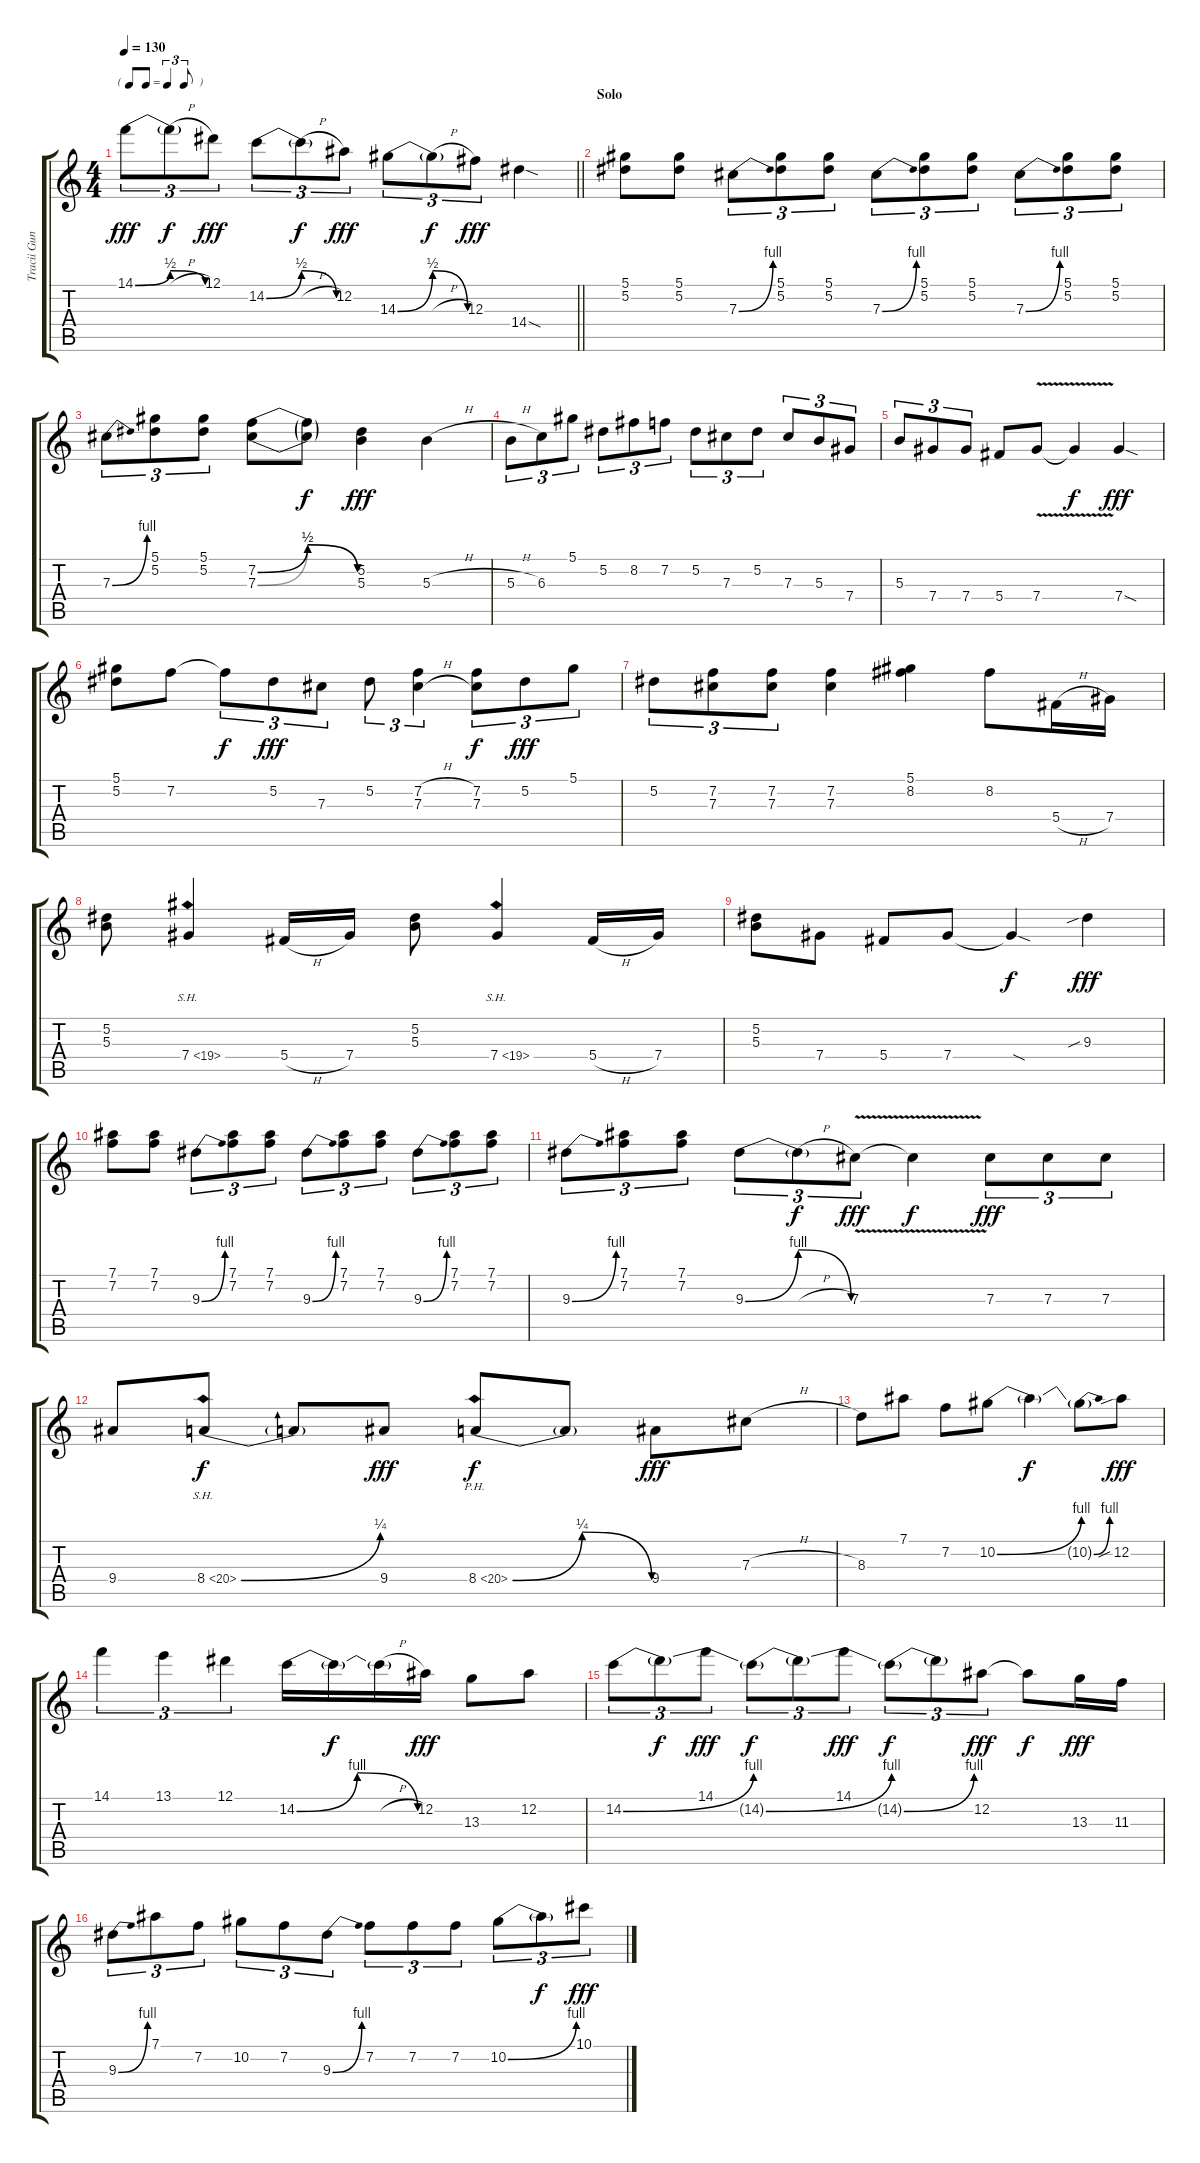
\track ("Tracii Guns - Lead Guitar" "Tracii Gun") {instrument distortionguitar}
\staff {score tabs}
\tuning (Eb4 Bb3 Gb3 Db3 Ab2 Eb2) {hide}
\ts (4 4)
\tf triplet8th
\tempo 130
\clef g2
\barLineRight lightlight
\ks c
14.1{be (bendrelease 0 0 31 2 31 2 60 0)}.8{tu (3 2) dy fff instrument distortionguitar} 14.1{h t}.8{tu (3 2) dy f} 12.1.8{tu (3 2) dy fff} 14.2{be (bendrelease 0 0 30 2 30 2 60 0)}.8{tu (3 2)} 14.2{h t}.8{tu (3 2) dy f} 12.2.8{tu (3 2) dy fff} 14.3{be (bendrelease 0 0 30 2 30 2 60 0)}.8{tu (3 2)} 14.3{h t}.8{tu (3 2) dy f} 12.3.8{tu (3 2) dy fff} 14.4{sod}.4 |
\section ("" "Solo")
(5.1 5.2).8 (5.1 5.2).8 7.3{be (bend 0 0 60 4)}.8{tu (3 2)} (5.1 5.2).8{tu (3 2)} (5.1 5.2).8{tu (3 2)} 7.3{be (bend 0 0 60 4)}.8{tu (3 2)} (5.1 5.2).8{tu (3 2)} (5.1 5.2).8{tu (3 2)} 7.3{be (bend 0 0 60 4)}.8{tu (3 2)} (5.1 5.2).8{tu (3 2)} (5.1 5.2).8{tu (3 2)} |
7.3{be (bend 0 0 60 4)}.8{tu (3 2)} (5.1 5.2).8{tu (3 2)} (5.1 5.2).8{tu (3 2)} (7.2{be (bendrelease 0 0 30 2 30 2 60 0)} 7.3{be (bendrelease 0 0 30 2 30 2 60 0)}).8 (7.2{t} 7.3{t}).8{dy f} (5.2 5.3).4{dy fff} 5.3{h}.4 |
5.3{h}.8{tu (3 2)} 6.3.8{tu (3 2)} 5.1.8{tu (3 2)} 5.2.8{tu (3 2)} 8.2.8{tu (3 2)} 7.2.8{tu (3 2)} 5.2.8{tu (3 2)} 7.3.8{tu (3 2)} 5.2.8{tu (3 2)} 7.3.8{tu (3 2)} 5.3.8{tu (3 2)} 7.4.8{tu (3 2)} |
5.3.8{tu (3 2)} 7.4.8{tu (3 2)} 7.4.8{tu (3 2)} 5.4.8 7.4{v}.8 7.4{t}.4{dy f} 7.4{sod}.4{dy fff} |
(5.1 5.2).8 7.2.8 7.2{t}.8{tu (3 2) dy f} 5.2.8{tu (3 2) dy fff} 7.3.8{tu (3 2)} 5.2.8{tu (3 2)} (7.2{h} 7.3{h}).4{tu (3 2)} (7.2 7.3).8{tu (3 2) dy f} 5.2.8{tu (3 2) dy fff} 5.1.8{tu (3 2)} |
5.2.8{tu (3 2)} (7.2 7.3).8{tu (3 2)} (7.2 7.3).8{tu (3 2)} (7.2 7.3).4 (5.1 8.2).4 8.2.8 5.4{h}.16 7.4.16 |
(5.2 5.3).8 7.4{sh 12}.4 5.4{h}.16 7.4.16 (5.2 5.3).8 7.4{sh 12}.4 5.4{h}.16 7.4.16 |
(5.2 5.3).8 7.4.8 5.4.8 7.4.8 7.4{sod t}.4{dy f} 9.3{sib}.4{dy fff} |
(7.1 7.2).8 (7.1 7.2).8 9.3{be (bend 0 0 60 4)}.8{tu (3 2)} (7.1 7.2).8{tu (3 2)} (7.1 7.2).8{tu (3 2)} 9.3{be (bend 0 0 60 4)}.8{tu (3 2)} (7.1 7.2).8{tu (3 2)} (7.1 7.2).8{tu (3 2)} 9.3{be (bend 0 0 60 4)}.8{tu (3 2)} (7.1 7.2).8{tu (3 2)} (7.1 7.2).8{tu (3 2)} |
9.3{be (bend 0 0 60 4)}.8{tu (3 2)} (7.1 7.2).8{tu (3 2)} (7.1 7.2).8{tu (3 2)} 9.3{be (bendrelease 0 0 31 4 31 4 60 0)}.8{tu (3 2)} 9.3{h t}.8{tu (3 2) dy f} 7.3{v}.8{tu (3 2) dy fff} 7.3{t}.4{dy f} 7.3.8{tu (3 2) dy fff} 7.3.8{tu (3 2)} 7.3.8{tu (3 2)} |
9.4.8 8.4{be (bend 0 0 60 1) sh 12}.8{dy f} 8.4{t}.8 9.4.8{dy fff} 8.4{be (bendrelease 0 0 44 1 44 1 60 0) ph 12}.8{dy f} 8.4{t}.8 9.4.8{dy fff} 7.3{h}.8 |
8.3.8 7.1.8 7.2.8 10.2{be (bend 0 0 60 4)}.8 10.2{t}.4{dy f} 10.2{be (bend 0 0 60 4) t}.8 12.2{sib}.8{dy fff} |
14.1.4{tu (3 2)} 13.1.4{tu (3 2)} 12.1.4{tu (3 2)} 14.2{be (bendrelease 0 0 24 4 24 4 60 0)}.16 14.2{t}.16{dy f} 14.2{h t}.16 12.2.16{dy fff} 13.3.8 12.2.8 |
14.2{be (bend 0 0 60 4)}.8{tu (3 2)} 14.2{t}.8{tu (3 2) dy f} 14.1.8{tu (3 2) dy fff} 14.2{be (bend 0 0 60 4) t}.8{tu (3 2) dy f} 14.2{t}.8{tu (3 2)} 14.1.8{tu (3 2) dy fff} 14.2{be (bend 0 0 60 4) t}.8{tu (3 2) dy f} 14.2{t}.8{tu (3 2)} 12.2.8{tu (3 2) dy fff} 12.2{t}.8{dy f} 13.3.16{dy fff} 11.3.16 |
9.3{be (bend 0 0 60 4)}.8{tu (3 2)} 7.1.8{tu (3 2)} 7.2.8{tu (3 2)} 10.2.8{tu (3 2)} 7.2.8{tu (3 2)} 9.3{be (bend 0 0 60 4)}.8{tu (3 2)} 7.2.8{tu (3 2)} 7.2.8{tu (3 2)} 7.2.8{tu (3 2)} 10.2{be (bend 0 0 60 4)}.8{tu (3 2)} 10.2{t}.8{tu (3 2) dy f} 10.1.8{tu (3 2) dy fff}
